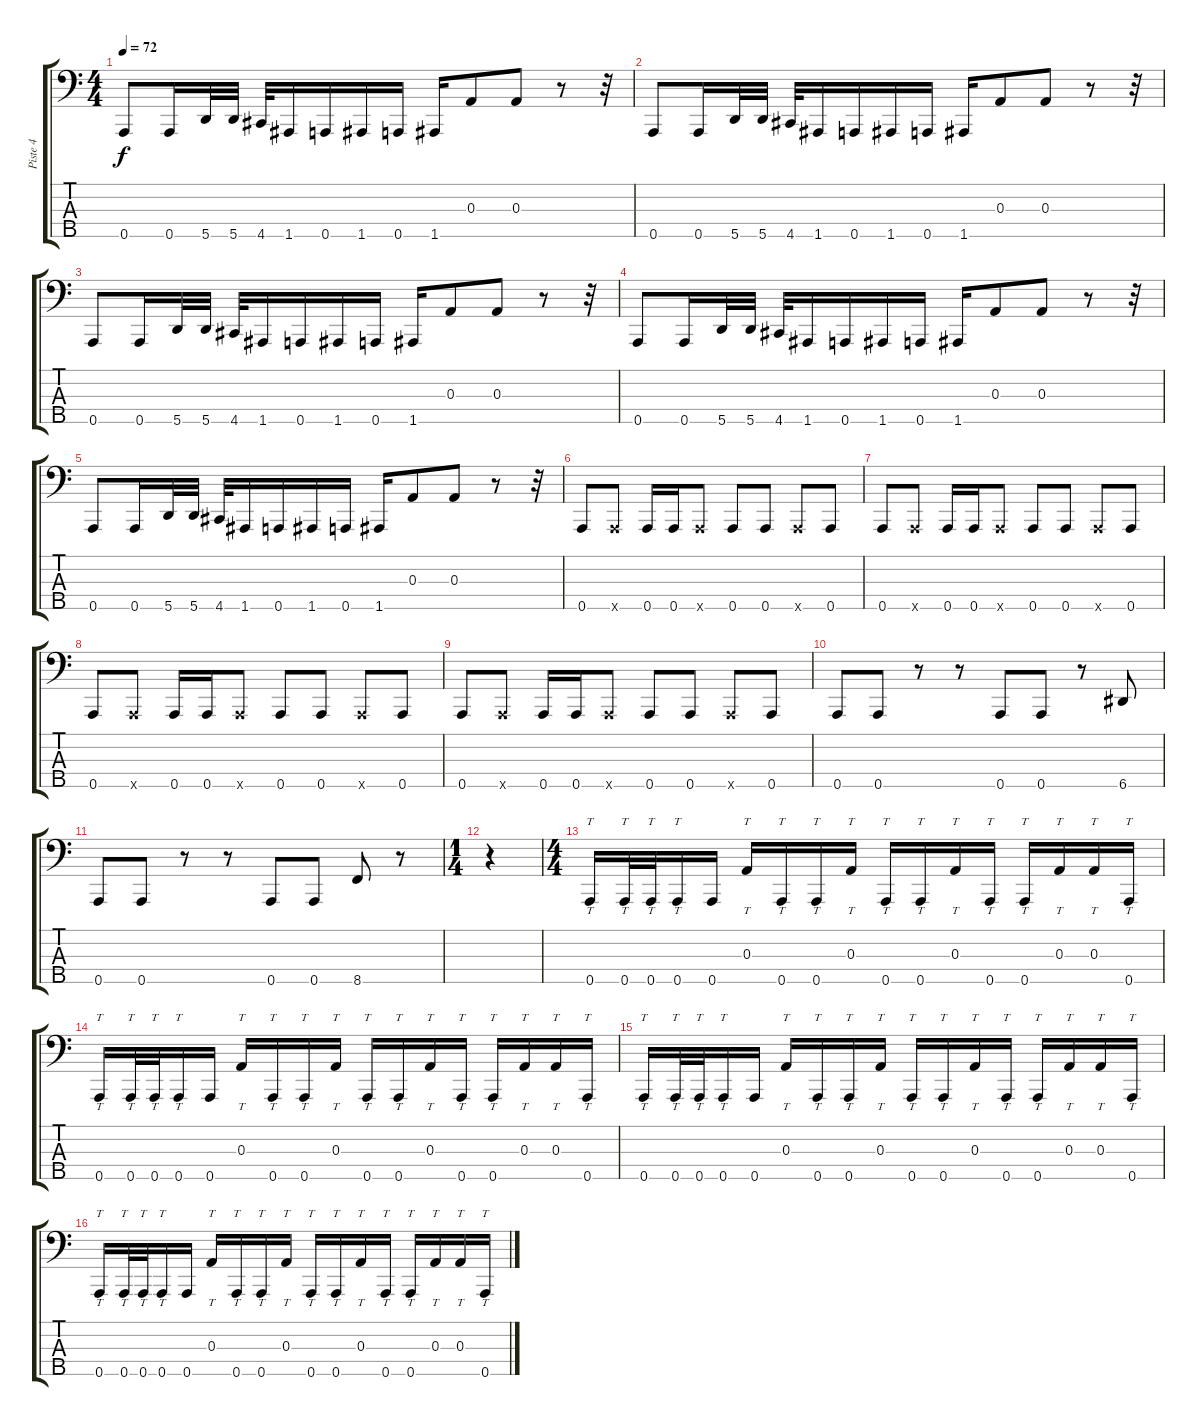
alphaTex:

\track ("Piste 4" "Piste 4") {instrument electricbassfinger}
\staff {score tabs}
\tuning (G2 D2 A1 E1 A0) {hide}
\ts (4 4)
\tempo 72
\clef f4
\ks c
0.5.8{dy f} 0.5.16 5.5.32 5.5.32 4.5.32 1.5.16 0.5.16 1.5.16 0.5.16 1.5.16 0.3.8 0.3.8 r.8 r.32 |
0.5.8 0.5.16 5.5.32 5.5.32 4.5.32 1.5.16 0.5.16 1.5.16 0.5.16 1.5.16 0.3.8 0.3.8 r.8 r.32 |
0.5.8 0.5.16 5.5.32 5.5.32 4.5.32 1.5.16 0.5.16 1.5.16 0.5.16 1.5.16 0.3.8 0.3.8 r.8 r.32 |
0.5.8 0.5.16 5.5.32 5.5.32 4.5.32 1.5.16 0.5.16 1.5.16 0.5.16 1.5.16 0.3.8 0.3.8 r.8 r.32 |
0.5.8 0.5.16 5.5.32 5.5.32 4.5.32 1.5.16 0.5.16 1.5.16 0.5.16 1.5.16 0.3.8 0.3.8 r.8 r.32 |
0.5.8 0.5{x}.8 0.5.16 0.5.16 0.5{x}.8 0.5.8 0.5.8 0.5{x}.8 0.5.8 |
0.5.8 0.5{x}.8 0.5.16 0.5.16 0.5{x}.8 0.5.8 0.5.8 0.5{x}.8 0.5.8 |
0.5.8 0.5{x}.8 0.5.16 0.5.16 0.5{x}.8 0.5.8 0.5.8 0.5{x}.8 0.5.8 |
0.5.8 0.5{x}.8 0.5.16 0.5.16 0.5{x}.8 0.5.8 0.5.8 0.5{x}.8 0.5.8 |
0.5.8 0.5.8 r.8 r.8 0.5.8 0.5.8 r.8 6.5.8 |
0.5.8 0.5.8 r.8 r.8 0.5.8 0.5.8 8.5.8 r.8 |
\ts (1 4)
r.4 |
\ts (4 4)
0.5.16{tt} 0.5.32{tt} 0.5.32{tt} 0.5.16{tt} 0.5.16 0.3.16{tt} 0.5.16{tt} 0.5.16{tt} 0.3.16{tt} 0.5.16{tt} 0.5.16{tt} 0.3.16{tt} 0.5.16{tt} 0.5.16{tt} 0.3.16{tt} 0.3.16{tt} 0.5.16{tt} |
0.5.16{tt} 0.5.32{tt} 0.5.32{tt} 0.5.16{tt} 0.5.16 0.3.16{tt} 0.5.16{tt} 0.5.16{tt} 0.3.16{tt} 0.5.16{tt} 0.5.16{tt} 0.3.16{tt} 0.5.16{tt} 0.5.16{tt} 0.3.16{tt} 0.3.16{tt} 0.5.16{tt} |
0.5.16{tt} 0.5.32{tt} 0.5.32{tt} 0.5.16{tt} 0.5.16 0.3.16{tt} 0.5.16{tt} 0.5.16{tt} 0.3.16{tt} 0.5.16{tt} 0.5.16{tt} 0.3.16{tt} 0.5.16{tt} 0.5.16{tt} 0.3.16{tt} 0.3.16{tt} 0.5.16{tt} |
0.5.16{tt} 0.5.32{tt} 0.5.32{tt} 0.5.16{tt} 0.5.16 0.3.16{tt} 0.5.16{tt} 0.5.16{tt} 0.3.16{tt} 0.5.16{tt} 0.5.16{tt} 0.3.16{tt} 0.5.16{tt} 0.5.16{tt} 0.3.16{tt} 0.3.16{tt} 0.5.16{tt}
